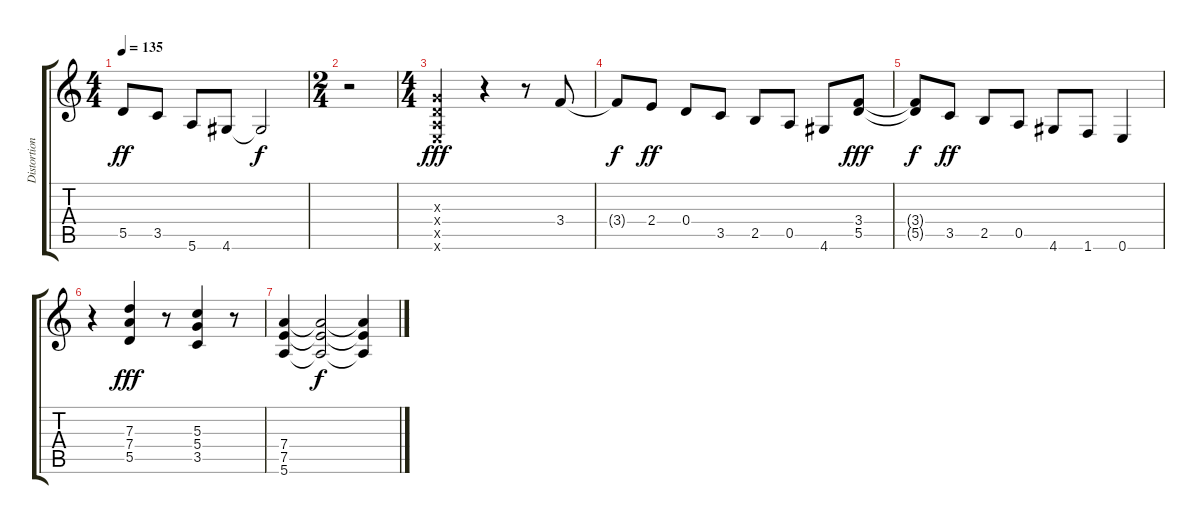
\track ("Distortion" "Distortion") {instrument distortionguitar}
\staff {score tabs}
\tuning (E4 B3 G3 D3 A2 E2) {hide}
\ts (4 4)
\tempo 135
\clef g2
\ks c
5.5.8{dy ff} 3.5.8 5.6.8 4.6.8 4.6{t}.2{dy f} |
\ts (2 4)
r.2 |
\ts (4 4)
(0.3{x} 0.4{x} 0.5{x} 0.6{x}).2{dy fff} r.4 r.8 3.4.8{balance 8} |
3.4{t}.8{dy f} 2.4.8{dy ff} 0.4.8 3.5.8 2.5.8 0.5.8 4.6.8 (3.4 5.5).8{dy fff} |
(3.4{t} 5.5{t}).8{dy f} 3.5.8{dy ff} 2.5.8 0.5.8 4.6.8 1.6.8 0.6.4 |
r.4 (7.3 7.4 5.5).4{dy fff balance 8} r.8 (5.3 5.4 3.5).4 r.8 |
(7.4 7.5 5.6).4 (7.4{t} 7.5{t} 5.6{t}).2{dy f} (7.4{t} 7.5{t} 5.6{t}).4
